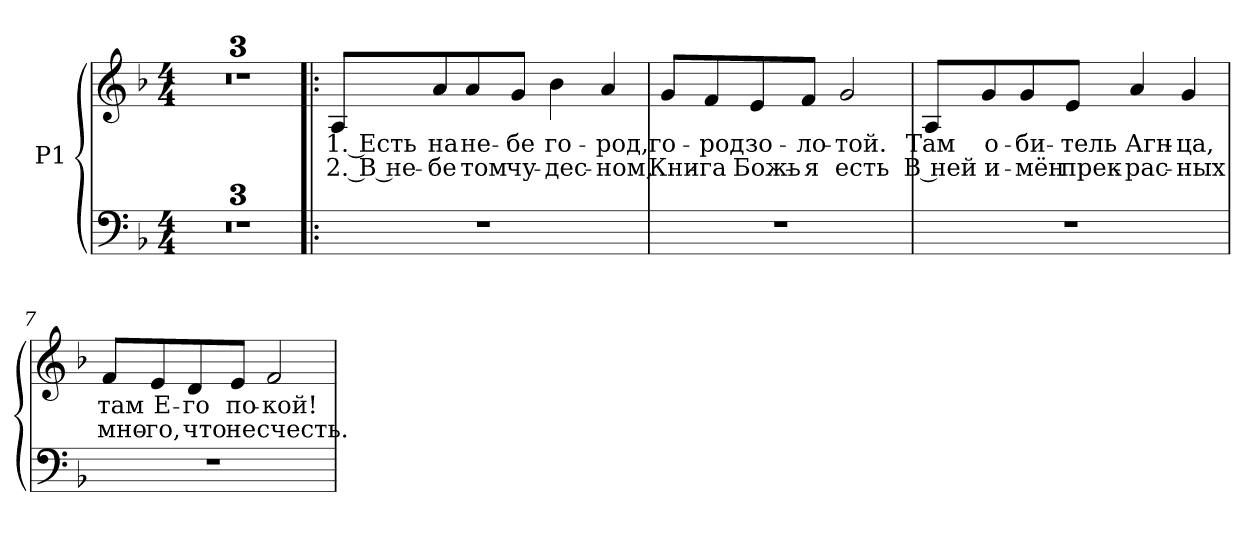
**kern	**kern	**text	**text
*part1	*part1	*part1	*part1
*staff2	*staff1	*staff1	*staff1
*I"P1	*	*	*
!!LO:PB:g=z
*clefF4	*clefG2	*	*
*k[b-]	*k[b-]	*	*
*d:	*d:	*	*
*M4/4	*M4/4	*	*
=1	=1	=1	=1
1r	1r	.	.
=2	=2	=2	=2
1r	1r	.	.
=3	=3	=3	=3
1r	1r	.	.
=4!|:	=4!|:	=4!|:	=4!|:
!	!	!LO:LY:b:color=#000000	!LO:LY:b:color=#000000
1r	8Ai/L	1. Есть	2. В не-
!	!	!LO:LY:b:color=#000000	!LO:LY:b:color=#000000
.	8ai/	на	-бе
!	!	!LO:LY:b:color=#000000	!LO:LY:b:color=#000000
.	8ai/	не-	том
!	!	!LO:LY:b:color=#000000	!LO:LY:b:color=#000000
.	8gi/J	-бе	чу-
!	!	!LO:LY:b:color=#000000	!LO:LY:b:color=#000000
.	4b-i\	го-	-дес-
!	!	!LO:LY:b:color=#000000	!LO:LY:b:color=#000000
.	4ai/	-род,	-ном,
=5	=5	=5	=5
!	!	!LO:LY:b:color=#000000	!LO:LY:b:color=#000000
1r	8gi/L	го-	Кни-
!	!	!LO:LY:b:color=#000000	!LO:LY:b:color=#000000
.	8fi/	-род	-га
!	!	!LO:LY:b:color=#000000	!LO:LY:b:color=#000000
.	8ei/	зо-	Божь-
!	!	!LO:LY:b:color=#000000	!LO:LY:b:color=#000000
.	8fi/J	-ло-	-я
!	!	!LO:LY:b:color=#000000	!LO:LY:b:color=#000000
.	2gi/	-той.	есть
=6	=6	=6	=6
!	!	!LO:LY:b:color=#000000	!LO:LY:b:color=#000000
1r	8Ai/L	Там	В ней
!	!	!LO:LY:b:color=#000000	!LO:LY:b:color=#000000
.	8gi/	о-	и-
!	!	!LO:LY:b:color=#000000	!LO:LY:b:color=#000000
.	8gi/	-би-	-мён
!	!	!LO:LY:b:color=#000000	!LO:LY:b:color=#000000
.	8ei/J	-тель	прек-
!	!	!LO:LY:b:color=#000000	!LO:LY:b:color=#000000
.	4ai/	Агн-	-рас-
!	!	!LO:LY:b:color=#000000	!LO:LY:b:color=#000000
.	4gi/	-ца,	-ных
!!LO:LB:g=z
=7	=7	=7	=7
!	!	!LO:LY:b:color=#000000	!LO:LY:b:color=#000000
1r	8fi/L	там	мно-
!	!	!LO:LY:b:color=#000000	!LO:LY:b:color=#000000
.	8ei/	Е-	-го,
!	!	!LO:LY:b:color=#000000	!LO:LY:b:color=#000000
.	8di/	-го	что
!	!	!LO:LY:b:color=#000000	!LO:LY:b:color=#000000
.	8ei/J	по-	не
!	!	!LO:LY:b:color=#000000	!LO:LY:b:color=#000000
.	2fi/	-кой!	счесть.
=	=	=	=
*-	*-	*-	*-
